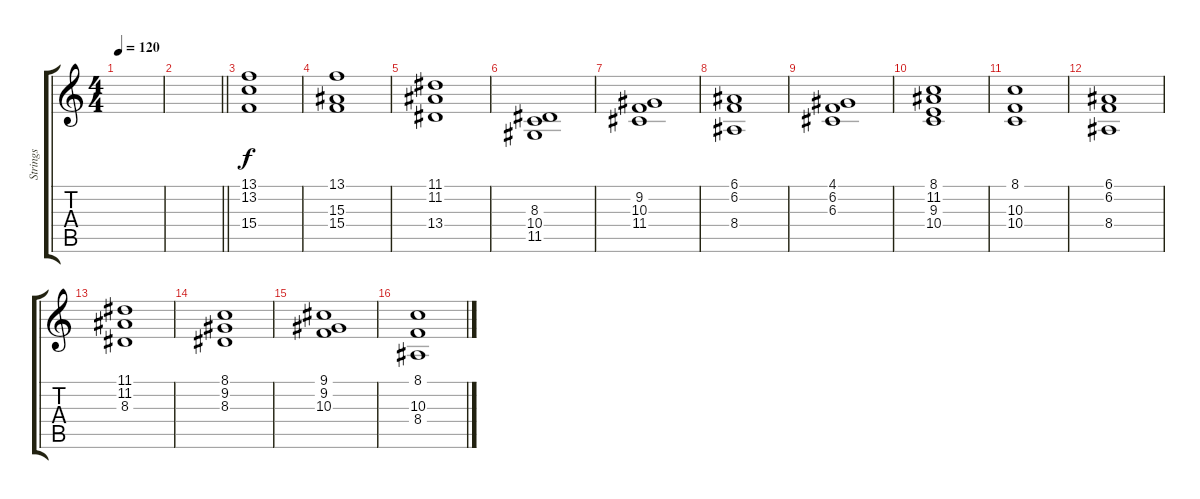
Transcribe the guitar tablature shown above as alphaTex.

\track ("Strings" "Strings") {instrument tremolostrings}
\staff {score tabs}
\tuning (E4 B3 G3 D3 A2 E2) {hide}
\ts (4 4)
\tempo 120
\clef g2
\ks c
|
\barLineRight lightlight
|
(13.1 13.2 15.4).1{dy f} |
(13.1 15.3 15.4).1 |
(11.1 11.2 13.4).1 |
(8.3 10.4 11.5).1 |
(9.2 10.3 11.4).1 |
(6.1 6.2 8.4).1 |
(4.1 6.2 6.3).1 |
(8.1 11.2 9.3 10.4).1 |
(8.1 10.3 10.4).1 |
(6.1 6.2 8.4).1 |
(11.1 11.2 8.3).1 |
(8.1 9.2 8.3).1 |
(9.1 9.2 10.3).1 |
(8.1 10.3 8.4).1
